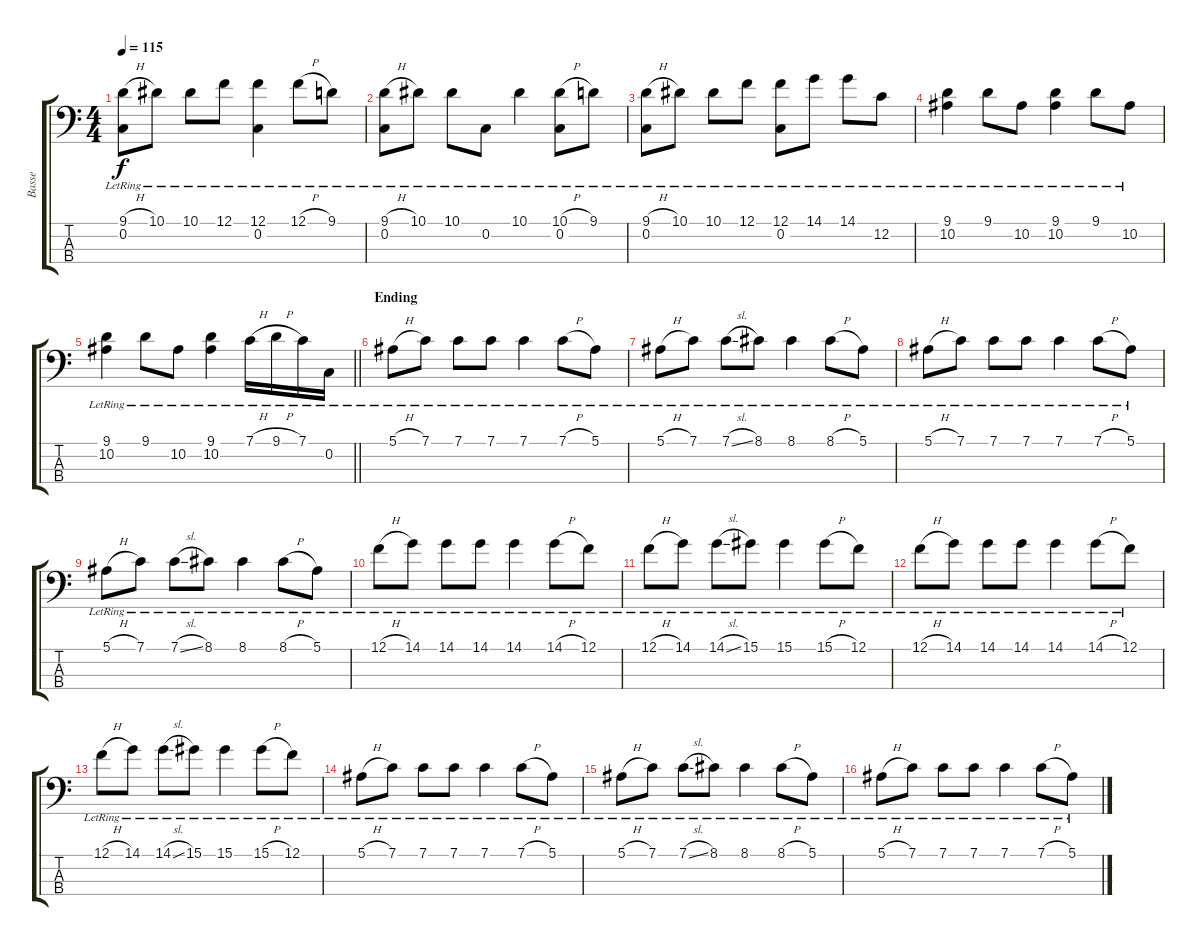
\track ("Basse" "Basse") {instrument electricbassfinger}
\staff {score tabs}
\tuning (F2 C2 G1 C1) {hide}
\ts (4 4)
\tempo 115
\clef f4
\ks c
(9.1{h lr} 0.2{lr}).8{dy f} 10.1{lr}.8 10.1{lr}.8 12.1{lr}.8 (12.1{lr} 0.2{lr}).4 12.1{h lr}.8 9.1{lr}.8 |
(9.1{h lr} 0.2{lr}).8 10.1{lr}.8 10.1{lr}.8 0.2{lr}.8 10.1{lr}.4 (10.1{h lr} 0.2{lr}).8 9.1{lr}.8 |
(9.1{h lr} 0.2{lr}).8 10.1{lr}.8 10.1{lr}.8 12.1{lr}.8 (12.1{lr} 0.2{lr}).8 14.1{lr}.8 14.1{lr}.8 12.2{lr}.8 |
(9.1{lr} 10.2{lr}).4 9.1{lr}.8 10.2{lr}.8 (9.1 10.2{lr}).4 9.1{lr}.8 10.2{lr}.8 |
\barLineRight lightlight
(9.1 10.2{lr}).4 9.1{lr}.8 10.2{lr}.8 (9.1{lr} 10.2{lr}).4 7.1{h lr}.16 9.1{h lr}.16 7.1{lr}.16 0.2{lr}.16 |
\section ("" "Ending")
5.1{h lr}.8 7.1{lr}.8 7.1{lr}.8 7.1{lr}.8 7.1{lr}.4 7.1{h lr}.8 5.1{lr}.8 |
5.1{h lr}.8 7.1{lr}.8 7.1{sl lr}.8 8.1{lr}.8 8.1{lr}.4 8.1{h lr}.8 5.1{lr}.8 |
5.1{h lr}.8 7.1{lr}.8 7.1{lr}.8 7.1{lr}.8 7.1{lr}.4 7.1{h lr}.8 5.1{lr}.8 |
5.1{h lr}.8 7.1{lr}.8 7.1{sl lr}.8 8.1{lr}.8 8.1{lr}.4 8.1{h lr}.8 5.1{lr}.8 |
12.1{h lr}.8 14.1{lr}.8 14.1{lr}.8 14.1{lr}.8 14.1{lr}.4 14.1{h lr}.8 12.1{lr}.8 |
12.1{h lr}.8 14.1{lr}.8 14.1{sl lr}.8 15.1{lr}.8 15.1{lr}.4 15.1{h lr}.8 12.1{lr}.8 |
12.1{h lr}.8 14.1{lr}.8 14.1{lr}.8 14.1{lr}.8 14.1{lr}.4 14.1{h lr}.8 12.1{lr}.8 |
12.1{h lr}.8 14.1{lr}.8 14.1{sl lr}.8 15.1{lr}.8 15.1{lr}.4 15.1{h lr}.8 12.1{lr}.8 |
5.1{h lr}.8 7.1{lr}.8 7.1{lr}.8 7.1{lr}.8 7.1{lr}.4 7.1{h lr}.8 5.1{lr}.8 |
5.1{h lr}.8 7.1{lr}.8 7.1{sl lr}.8 8.1{lr}.8 8.1{lr}.4 8.1{h lr}.8 5.1{lr}.8 |
5.1{h lr}.8 7.1{lr}.8 7.1{lr}.8 7.1{lr}.8 7.1{lr}.4 7.1{h lr}.8 5.1{lr}.8
